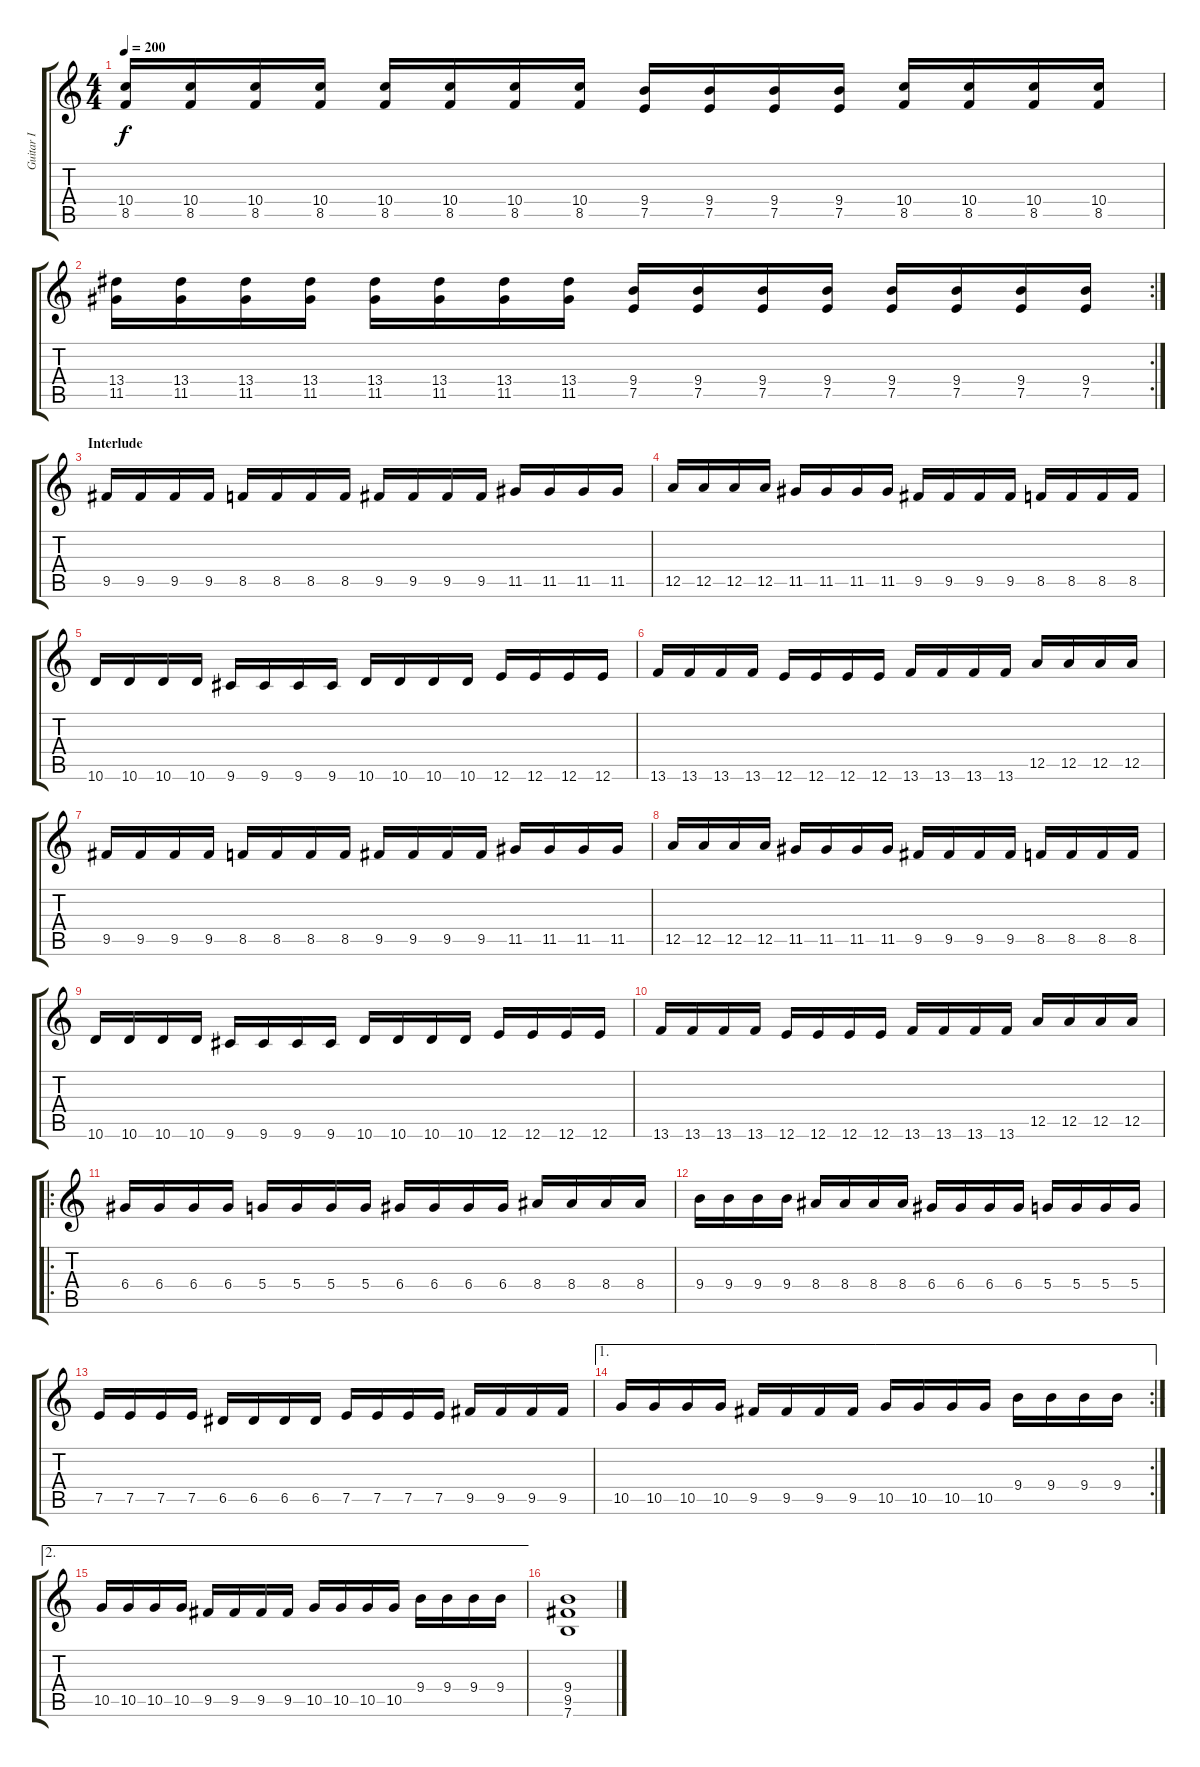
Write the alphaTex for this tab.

\track ("Guitar I" "Guitar I") {instrument distortionguitar}
\staff {score tabs}
\tuning (E4 B3 G3 D3 A2 E2) {hide}
\ts (4 4)
\tempo 200
\clef g2
\ks c
(10.4 8.5).16{dy f} (10.4 8.5).16 (10.4 8.5).16 (10.4 8.5).16 (10.4 8.5).16 (10.4 8.5).16 (10.4 8.5).16 (10.4 8.5).16 (9.4 7.5).16 (9.4 7.5).16 (9.4 7.5).16 (9.4 7.5).16 (10.4 8.5).16 (10.4 8.5).16 (10.4 8.5).16 (10.4 8.5).16 |
\rc 2
(13.4 11.5).16 (13.4 11.5).16 (13.4 11.5).16 (13.4 11.5).16 (13.4 11.5).16 (13.4 11.5).16 (13.4 11.5).16 (13.4 11.5).16 (9.4 7.5).16 (9.4 7.5).16 (9.4 7.5).16 (9.4 7.5).16 (9.4 7.5).16 (9.4 7.5).16 (9.4 7.5).16 (9.4 7.5).16 |
\section ("" "Interlude")
9.5.16 9.5.16 9.5.16 9.5.16 8.5.16 8.5.16 8.5.16 8.5.16 9.5.16 9.5.16 9.5.16 9.5.16 11.5.16 11.5.16 11.5.16 11.5.16 |
12.5.16 12.5.16 12.5.16 12.5.16 11.5.16 11.5.16 11.5.16 11.5.16 9.5.16 9.5.16 9.5.16 9.5.16 8.5.16 8.5.16 8.5.16 8.5.16 |
10.6.16 10.6.16 10.6.16 10.6.16 9.6.16 9.6.16 9.6.16 9.6.16 10.6.16 10.6.16 10.6.16 10.6.16 12.6.16 12.6.16 12.6.16 12.6.16 |
13.6.16 13.6.16 13.6.16 13.6.16 12.6.16 12.6.16 12.6.16 12.6.16 13.6.16 13.6.16 13.6.16 13.6.16 12.5.16 12.5.16 12.5.16 12.5.16 |
9.5.16 9.5.16 9.5.16 9.5.16 8.5.16 8.5.16 8.5.16 8.5.16 9.5.16 9.5.16 9.5.16 9.5.16 11.5.16 11.5.16 11.5.16 11.5.16 |
12.5.16 12.5.16 12.5.16 12.5.16 11.5.16 11.5.16 11.5.16 11.5.16 9.5.16 9.5.16 9.5.16 9.5.16 8.5.16 8.5.16 8.5.16 8.5.16 |
10.6.16 10.6.16 10.6.16 10.6.16 9.6.16 9.6.16 9.6.16 9.6.16 10.6.16 10.6.16 10.6.16 10.6.16 12.6.16 12.6.16 12.6.16 12.6.16 |
13.6.16 13.6.16 13.6.16 13.6.16 12.6.16 12.6.16 12.6.16 12.6.16 13.6.16 13.6.16 13.6.16 13.6.16 12.5.16 12.5.16 12.5.16 12.5.16 |
\ro
6.4.16 6.4.16 6.4.16 6.4.16 5.4.16 5.4.16 5.4.16 5.4.16 6.4.16 6.4.16 6.4.16 6.4.16 8.4.16 8.4.16 8.4.16 8.4.16 |
9.4.16 9.4.16 9.4.16 9.4.16 8.4.16 8.4.16 8.4.16 8.4.16 6.4.16 6.4.16 6.4.16 6.4.16 5.4.16 5.4.16 5.4.16 5.4.16 |
7.5.16 7.5.16 7.5.16 7.5.16 6.5.16 6.5.16 6.5.16 6.5.16 7.5.16 7.5.16 7.5.16 7.5.16 9.5.16 9.5.16 9.5.16 9.5.16 |
\ae 1
\rc 2
10.5.16 10.5.16 10.5.16 10.5.16 9.5.16 9.5.16 9.5.16 9.5.16 10.5.16 10.5.16 10.5.16 10.5.16 9.4.16 9.4.16 9.4.16 9.4.16 |
\ae 2
10.5.16 10.5.16 10.5.16 10.5.16 9.5.16 9.5.16 9.5.16 9.5.16 10.5.16 10.5.16 10.5.16 10.5.16 9.4.16 9.4.16 9.4.16 9.4.16 |
(9.4 9.5 7.6).1
